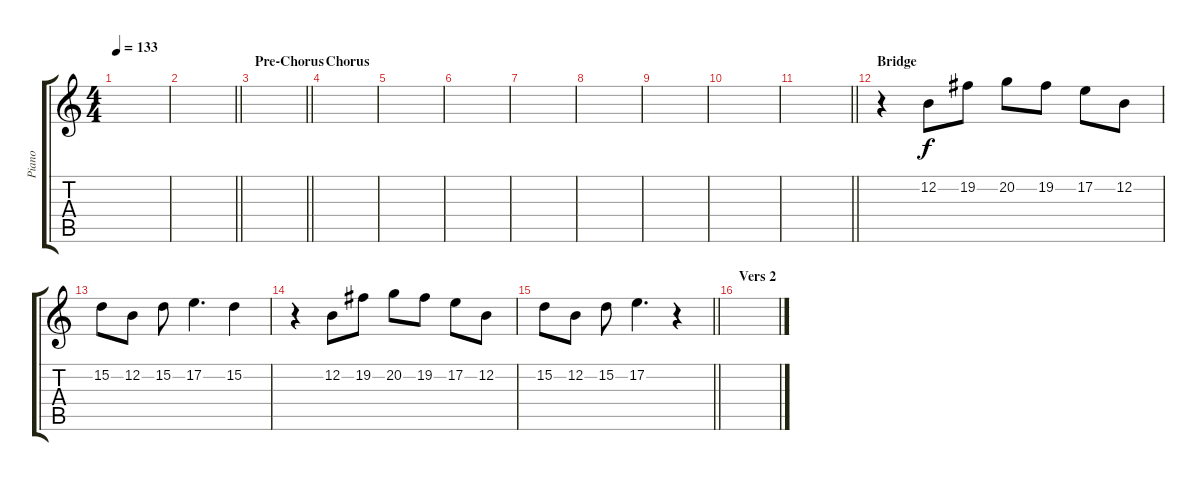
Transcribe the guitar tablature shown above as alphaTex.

\track ("Piano" "Piano") {instrument brightacousticpiano}
\staff {score tabs}
\tuning (E4 B3 G3 D3 A2 E2) {hide}
\ts (4 4)
\tempo 133
\clef g2
\ks c
|
\barLineRight lightlight
|
\section ("" "Pre-Chorus")
\barLineRight lightlight
|
\section ("" "Chorus")
|
|
|
|
|
|
|
\barLineRight lightlight
|
\section ("" "Bridge")
r.4 12.2.8 19.2.8 20.2.8 19.2.8 17.2.8 12.2.8 |
15.2.8 12.2.8 15.2.8 17.2.4{d} 15.2.4 |
r.4 12.2.8 19.2.8 20.2.8 19.2.8 17.2.8 12.2.8 |
\barLineRight lightlight
15.2.8 12.2.8 15.2.8 17.2.4{d} r.4 |
\section ("" "Vers 2")
